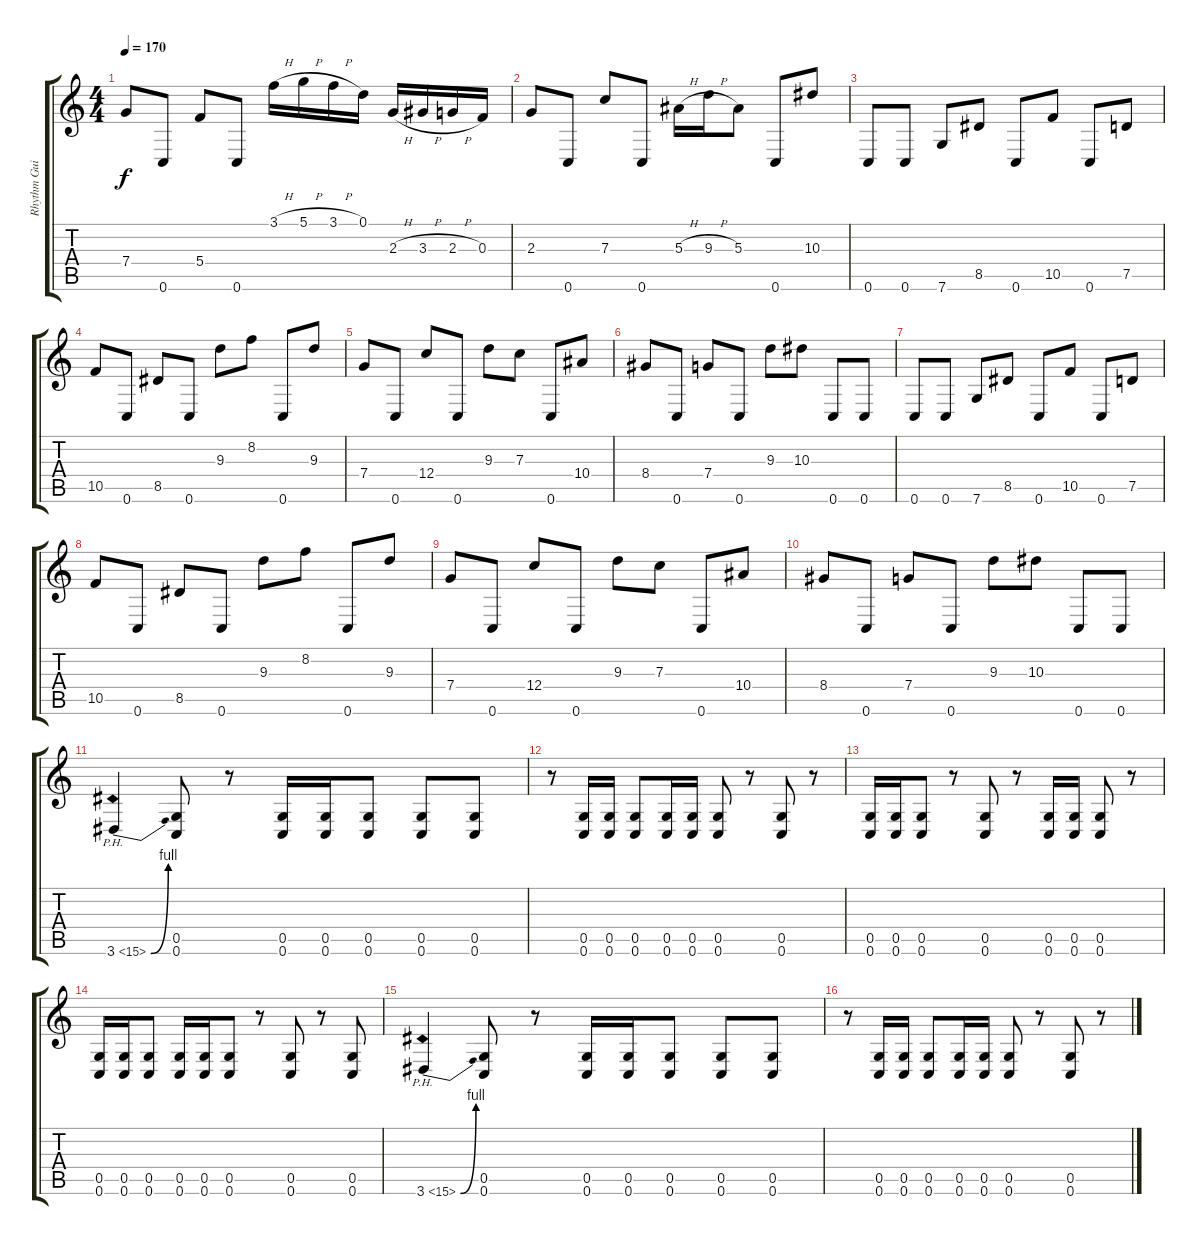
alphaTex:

\track ("Rhythm Guitar (Right)" "Rhythm Gui") {instrument distortionguitar}
\staff {score tabs}
\tuning (D4 A3 F3 C3 G2 C2) {hide}
\ts (4 4)
\tempo 170
\clef g2
\ks c
7.4.8{dy f} 0.6.8 5.4.8 0.6.8 3.1{h}.16 5.1{h}.16 3.1{h}.16 0.1.16 2.3{h}.16 3.3{h}.16 2.3{h}.16 0.3.16 |
2.3.8 0.6.8 7.3.8 0.6.8 5.3{h}.16 9.3{h}.16 5.3.8 0.6.8 10.3.8 |
0.6.8 0.6.8 7.6.8 8.5.8 0.6.8 10.5.8 0.6.8 7.5.8 |
10.5.8 0.6.8 8.5.8 0.6.8 9.3.8 8.2.8 0.6.8 9.3.8 |
7.4.8 0.6.8 12.4.8 0.6.8 9.3.8 7.3.8 0.6.8 10.4.8 |
8.4.8 0.6.8 7.4.8 0.6.8 9.3.8 10.3.8 0.6.8 0.6.8 |
0.6.8 0.6.8 7.6.8 8.5.8 0.6.8 10.5.8 0.6.8 7.5.8 |
10.5.8 0.6.8 8.5.8 0.6.8 9.3.8 8.2.8 0.6.8 9.3.8 |
7.4.8 0.6.8 12.4.8 0.6.8 9.3.8 7.3.8 0.6.8 10.4.8 |
8.4.8 0.6.8 7.4.8 0.6.8 9.3.8 10.3.8 0.6.8 0.6.8 |
3.6{be (bend 0 0 60 4) ph 12}.4{instrument guitarharmonics} (0.5 0.6).8{instrument distortionguitar} r.8 (0.5 0.6).16 (0.5 0.6).16 (0.5 0.6).8 (0.5 0.6).8 (0.5 0.6).8 |
r.8 (0.5 0.6).16 (0.5 0.6).16 (0.5 0.6).8 (0.5 0.6).16 (0.5 0.6).16 (0.5 0.6).8 r.8 (0.5 0.6).8 r.8 |
(0.5 0.6).16 (0.5 0.6).16 (0.5 0.6).8 r.8 (0.5 0.6).8 r.8 (0.5 0.6).16 (0.5 0.6).16 (0.5 0.6).8 r.8 |
(0.5 0.6).16 (0.5 0.6).16 (0.5 0.6).8 (0.5 0.6).16 (0.5 0.6).16 (0.5 0.6).8 r.8 (0.5 0.6).8 r.8 (0.5 0.6).8 |
3.6{be (bend 0 0 60 4) ph 12}.4{instrument guitarharmonics} (0.5 0.6).8{instrument distortionguitar} r.8 (0.5 0.6).16 (0.5 0.6).16 (0.5 0.6).8 (0.5 0.6).8 (0.5 0.6).8 |
r.8 (0.5 0.6).16 (0.5 0.6).16 (0.5 0.6).8 (0.5 0.6).16 (0.5 0.6).16 (0.5 0.6).8 r.8 (0.5 0.6).8 r.8
